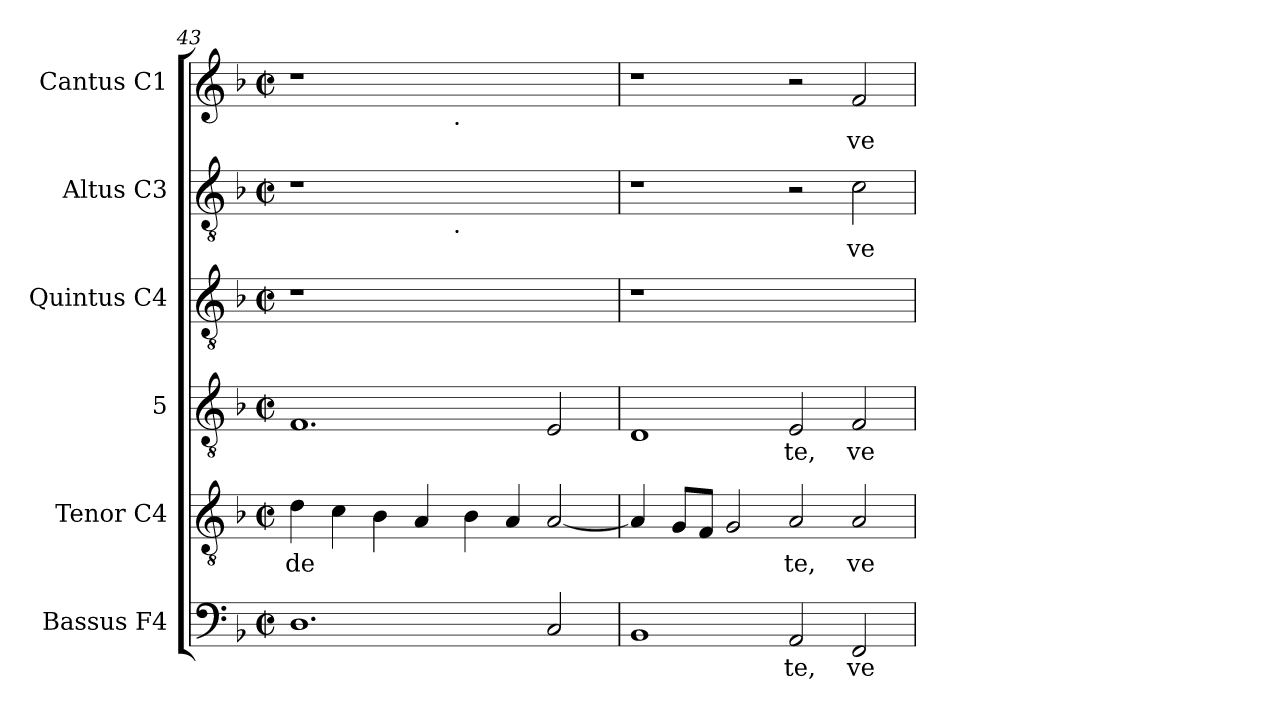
**kern	**text	**kern	**text	**kern	**text	**kern	**kern	**text	**kern	**text
*part6	*part6	*part5	*part5	*part4	*part4	*part3	*part2	*part2	*part1	*part1
*staff6	*staff6	*staff5	*staff5	*staff4	*staff4	*staff3	*staff2	*staff2	*staff1	*staff1
*I"Bassus  F4	*	*I"Tenor  C4	*	*I"5	*	*I"Quintus  C4	*I"Altus  C3	*	*I"Cantus  C1	*
*I'B	*	*I'T	*	*	*	*	*I'A	*	*I'C	*
*clefF4	*	*clefGv2	*	*clefGv2	*	*clefGv2	*clefGv2	*	*clefG2	*
*k[b-]	*	*k[b-]	*	*k[b-]	*	*k[b-]	*k[b-]	*	*k[b-]	*
*F:	*	*F:	*	*F:	*	*F:	*F:	*	*F:	*
*M2/2	*	*M2/2	*	*M2/2	*	*M2/2	*M2/2	*	*M2/2	*
*met(c|)	*	*met(c|)	*	*met(c|)	*	*met(c|)	*met(c|)	*	*met(c|)	*
=43	=43	=43	=43	=43	=43	=43	=43	=43	=43	=43
!	!LO:LY:b:cj	!	!LO:LY:b:cj	!	!LO:LY:b:cj	!	!	!	!	!
*	*	*	*	*	*	*	*^	*	*^	*
1.D	--	4d\	-de-	1.F	--	1r	1r	2ryy	.	1r	2ryy	.
!	!	!	!LO:LY:b:cj	!	!	!	!	!	!	!	!	!
.	.	4c\	--	.	.	.	.	.	.	.	.	.
!	!	!	!LO:LY:b:cj	!	!	!	!	!	!	!	!	!
.	.	4B-\	--	.	.	.	.	4...ryy	.	.	4...ryy	.
!	!	!	!LO:LY:b:cj	!	!	!	!	!	!	!	!	!
.	.	4A/	--	.	.	.	.	.	.	.	.	.
!	!	!	!	!	!	!	!	!	!	!	!LO:TX:b:t=.	!
!	!	!	!	!	!	!	!	!LO:TX:b:t=.	!	!	!	!
.	.	.	.	.	.	.	.	1ryy	.	.	1ryy	.
!	!	!	!LO:LY:b:cj	!	!	!	!	!	!	!	!	!
.	.	4B-\	--	.	.	1ryy	1ryy	.	.	1ryy	.	.
!	!	!	!LO:LY:b:cj	!	!	!	!	!	!	!	!	!
.	.	4A/	--	.	.	.	.	.	.	.	.	.
!	!LO:LY:b:cj	!	!LO:LY:b:cj	!	!LO:LY:b:cj	!	!	!	!	!	!	!
2C/	--	[<2A/	--	2E/	--	.	.	.	.	.	.	.
.	.	.	.	.	.	.	.	32ryy	.	.	32ryy	.
=44	=44	=44	=44	=44	=44	=44	=44	=44	=44	=44	=44	=44
!	!LO:LY:b:cj	!	!LO:LY:b:cj	!	!LO:LY:b:cj	!	!	!	!	!	!	!
*	*	*	*	*	*	*	*v	*v	*	*	*	*
*	*	*	*	*	*	*	*	*	*v	*v	*
1BB-	--	4A/]	--	1D	--	1r	1r	.	1r	.
!	!	!	!LO:LY:b:cj	!	!	!	!	!	!	!
.	.	8G/L	--	.	.	.	.	.	.	.
!	!	!	!LO:LY:b:cj	!	!	!	!	!	!	!
.	.	8F/J	--	.	.	.	.	.	.	.
!	!	!	!LO:LY:b:cj	!	!	!	!	!	!	!
.	.	2G/	--	.	.	.	.	.	.	.
!	!LO:LY:b:cj	!	!LO:LY:b:cj	!	!LO:LY:b:cj	!	!	!	!	!
2AA/	-te,	2A/	-te,	2E/	-te,	1ryy	2r	.	2r	.
!	!LO:LY:b:cj	!	!LO:LY:b:cj	!	!LO:LY:b:cj	!	!	!LO:LY:b:cj	!	!LO:LY:b:cj
2FF/	ve-	2A/	ve-	2F/	ve-	.	2c\	ve-	2f/	ve-
=	=	=	=	=	=	=	=	=	=	=
*-	*-	*-	*-	*-	*-	*-	*-	*-	*-	*-
